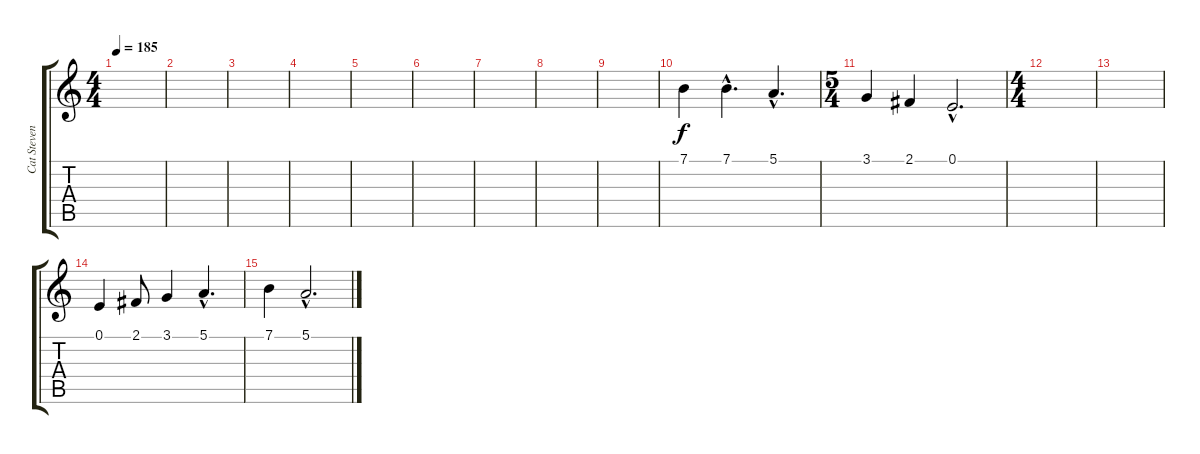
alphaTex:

\track ("Cat Stevens,singing" "Cat Steven") {instrument oboe}
\staff {score tabs}
\tuning (E4 B3 G3 D3 A2 E2) {hide}
\ts (4 4)
\tempo 185
\clef g2
\ks c
|
|
|
|
|
|
|
|
|
7.1.4 7.1{hac}.4{d} 5.1{hac}.4{d} |
\ts (5 4)
3.1.4 2.1.4 0.1{hac}.2{d} |
\ts (4 4)
|
|
0.1.4 2.1.8 3.1.4 5.1{hac}.4{d} |
7.1.4 5.1{hac}.2{d}
